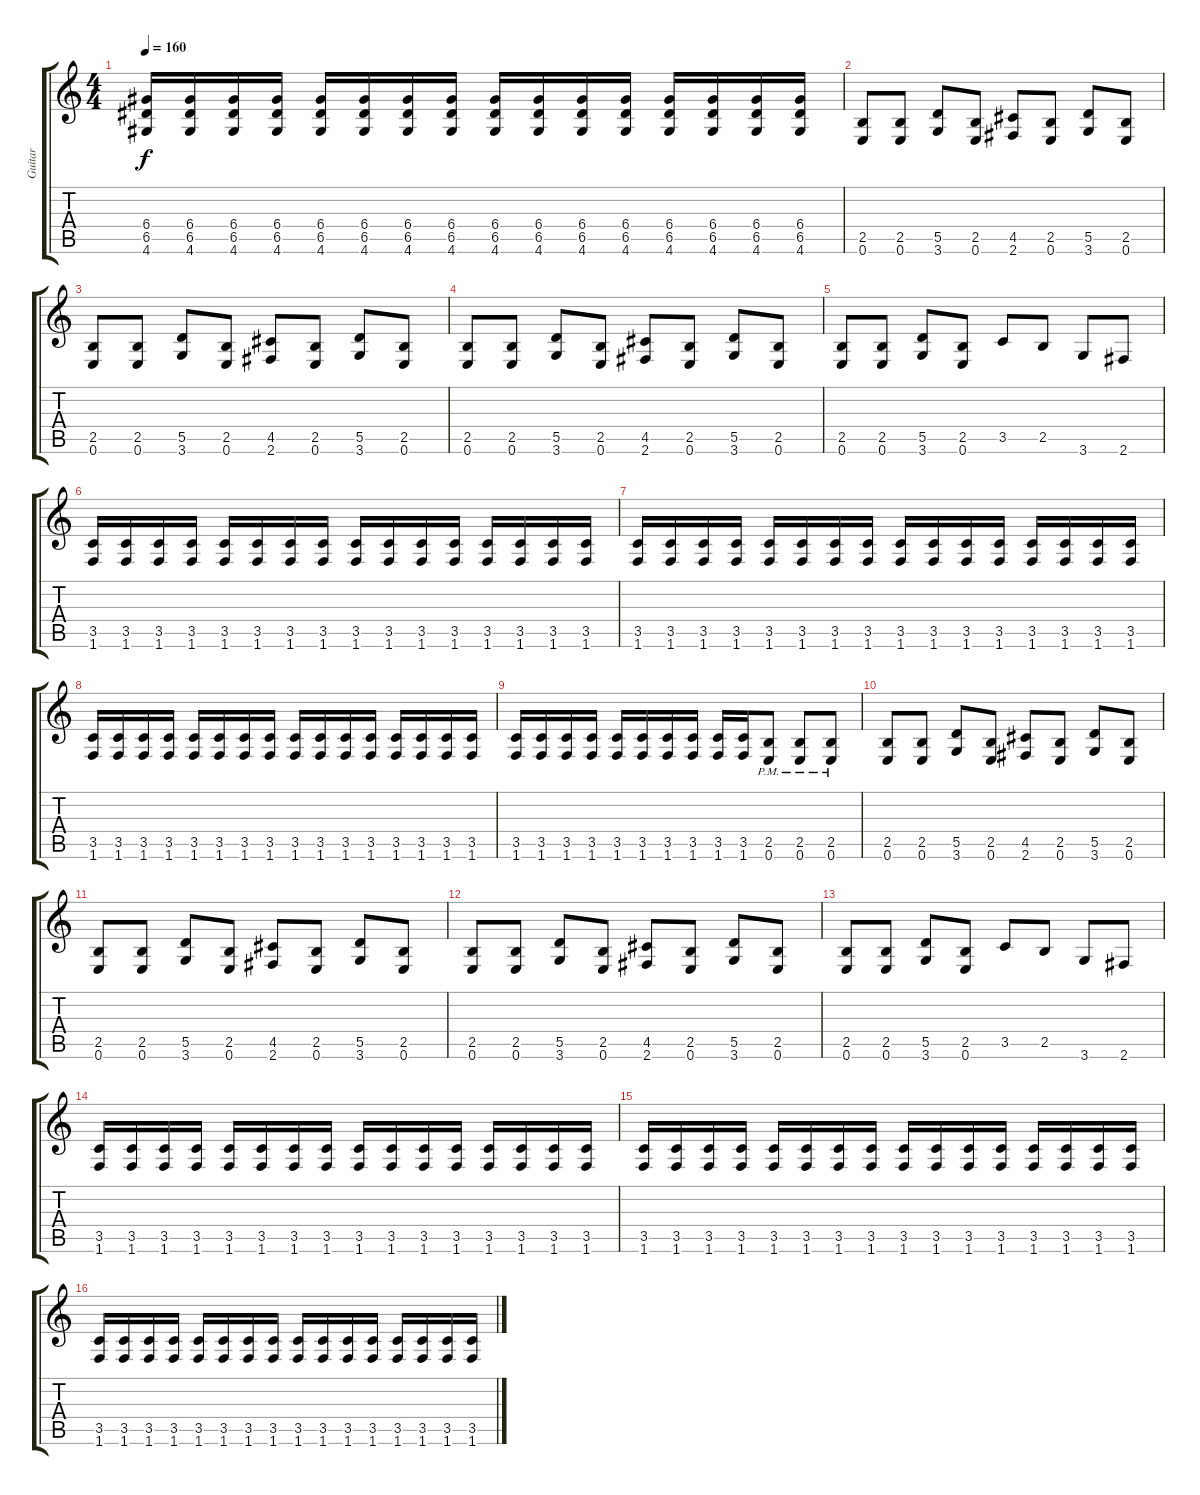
\track ("Guitar" "Guitar") {instrument distortionguitar}
\staff {score tabs}
\tuning (E4 B3 G3 D3 A2 E2) {hide}
\ts (4 4)
\tempo 160
\clef g2
\ks c
(6.4 6.5 4.6).16{dy f} (6.4 6.5 4.6).16 (6.4 6.5 4.6).16 (6.4 6.5 4.6).16 (6.4 6.5 4.6).16 (6.4 6.5 4.6).16 (6.4 6.5 4.6).16 (6.4 6.5 4.6).16 (6.4 6.5 4.6).16 (6.4 6.5 4.6).16 (6.4 6.5 4.6).16 (6.4 6.5 4.6).16 (6.4 6.5 4.6).16 (6.4 6.5 4.6).16 (6.4 6.5 4.6).16 (6.4 6.5 4.6).16 |
\section ("" "")
(2.5 0.6).8 (2.5 0.6).8 (5.5 3.6).8 (2.5 0.6).8 (4.5 2.6).8 (2.5 0.6).8 (5.5 3.6).8 (2.5 0.6).8 |
(2.5 0.6).8 (2.5 0.6).8 (5.5 3.6).8 (2.5 0.6).8 (4.5 2.6).8 (2.5 0.6).8 (5.5 3.6).8 (2.5 0.6).8 |
(2.5 0.6).8 (2.5 0.6).8 (5.5 3.6).8 (2.5 0.6).8 (4.5 2.6).8 (2.5 0.6).8 (5.5 3.6).8 (2.5 0.6).8 |
(2.5 0.6).8 (2.5 0.6).8 (5.5 3.6).8 (2.5 0.6).8 3.5.8 2.5.8 3.6.8 2.6.8 |
\section ("" "")
(3.5 1.6).16 (3.5 1.6).16 (3.5 1.6).16 (3.5 1.6).16 (3.5 1.6).16 (3.5 1.6).16 (3.5 1.6).16 (3.5 1.6).16 (3.5 1.6).16 (3.5 1.6).16 (3.5 1.6).16 (3.5 1.6).16 (3.5 1.6).16 (3.5 1.6).16 (3.5 1.6).16 (3.5 1.6).16 |
(3.5 1.6).16 (3.5 1.6).16 (3.5 1.6).16 (3.5 1.6).16 (3.5 1.6).16 (3.5 1.6).16 (3.5 1.6).16 (3.5 1.6).16 (3.5 1.6).16 (3.5 1.6).16 (3.5 1.6).16 (3.5 1.6).16 (3.5 1.6).16 (3.5 1.6).16 (3.5 1.6).16 (3.5 1.6).16 |
(3.5 1.6).16 (3.5 1.6).16 (3.5 1.6).16 (3.5 1.6).16 (3.5 1.6).16 (3.5 1.6).16 (3.5 1.6).16 (3.5 1.6).16 (3.5 1.6).16 (3.5 1.6).16 (3.5 1.6).16 (3.5 1.6).16 (3.5 1.6).16 (3.5 1.6).16 (3.5 1.6).16 (3.5 1.6).16 |
(3.5 1.6).16 (3.5 1.6).16 (3.5 1.6).16 (3.5 1.6).16 (3.5 1.6).16 (3.5 1.6).16 (3.5 1.6).16 (3.5 1.6).16 (3.5 1.6).16 (3.5 1.6).16 (2.5{pm} 0.6{pm}).8 (2.5{pm} 0.6{pm}).8 (2.5{pm} 0.6{pm}).8 |
\section ("" "")
(2.5 0.6).8 (2.5 0.6).8 (5.5 3.6).8 (2.5 0.6).8 (4.5 2.6).8 (2.5 0.6).8 (5.5 3.6).8 (2.5 0.6).8 |
(2.5 0.6).8 (2.5 0.6).8 (5.5 3.6).8 (2.5 0.6).8 (4.5 2.6).8 (2.5 0.6).8 (5.5 3.6).8 (2.5 0.6).8 |
(2.5 0.6).8 (2.5 0.6).8 (5.5 3.6).8 (2.5 0.6).8 (4.5 2.6).8 (2.5 0.6).8 (5.5 3.6).8 (2.5 0.6).8 |
(2.5 0.6).8 (2.5 0.6).8 (5.5 3.6).8 (2.5 0.6).8 3.5.8 2.5.8 3.6.8 2.6.8 |
\section ("" "")
(3.5 1.6).16 (3.5 1.6).16 (3.5 1.6).16 (3.5 1.6).16 (3.5 1.6).16 (3.5 1.6).16 (3.5 1.6).16 (3.5 1.6).16 (3.5 1.6).16 (3.5 1.6).16 (3.5 1.6).16 (3.5 1.6).16 (3.5 1.6).16 (3.5 1.6).16 (3.5 1.6).16 (3.5 1.6).16 |
(3.5 1.6).16 (3.5 1.6).16 (3.5 1.6).16 (3.5 1.6).16 (3.5 1.6).16 (3.5 1.6).16 (3.5 1.6).16 (3.5 1.6).16 (3.5 1.6).16 (3.5 1.6).16 (3.5 1.6).16 (3.5 1.6).16 (3.5 1.6).16 (3.5 1.6).16 (3.5 1.6).16 (3.5 1.6).16 |
(3.5 1.6).16 (3.5 1.6).16 (3.5 1.6).16 (3.5 1.6).16 (3.5 1.6).16 (3.5 1.6).16 (3.5 1.6).16 (3.5 1.6).16 (3.5 1.6).16 (3.5 1.6).16 (3.5 1.6).16 (3.5 1.6).16 (3.5 1.6).16 (3.5 1.6).16 (3.5 1.6).16 (3.5 1.6).16
